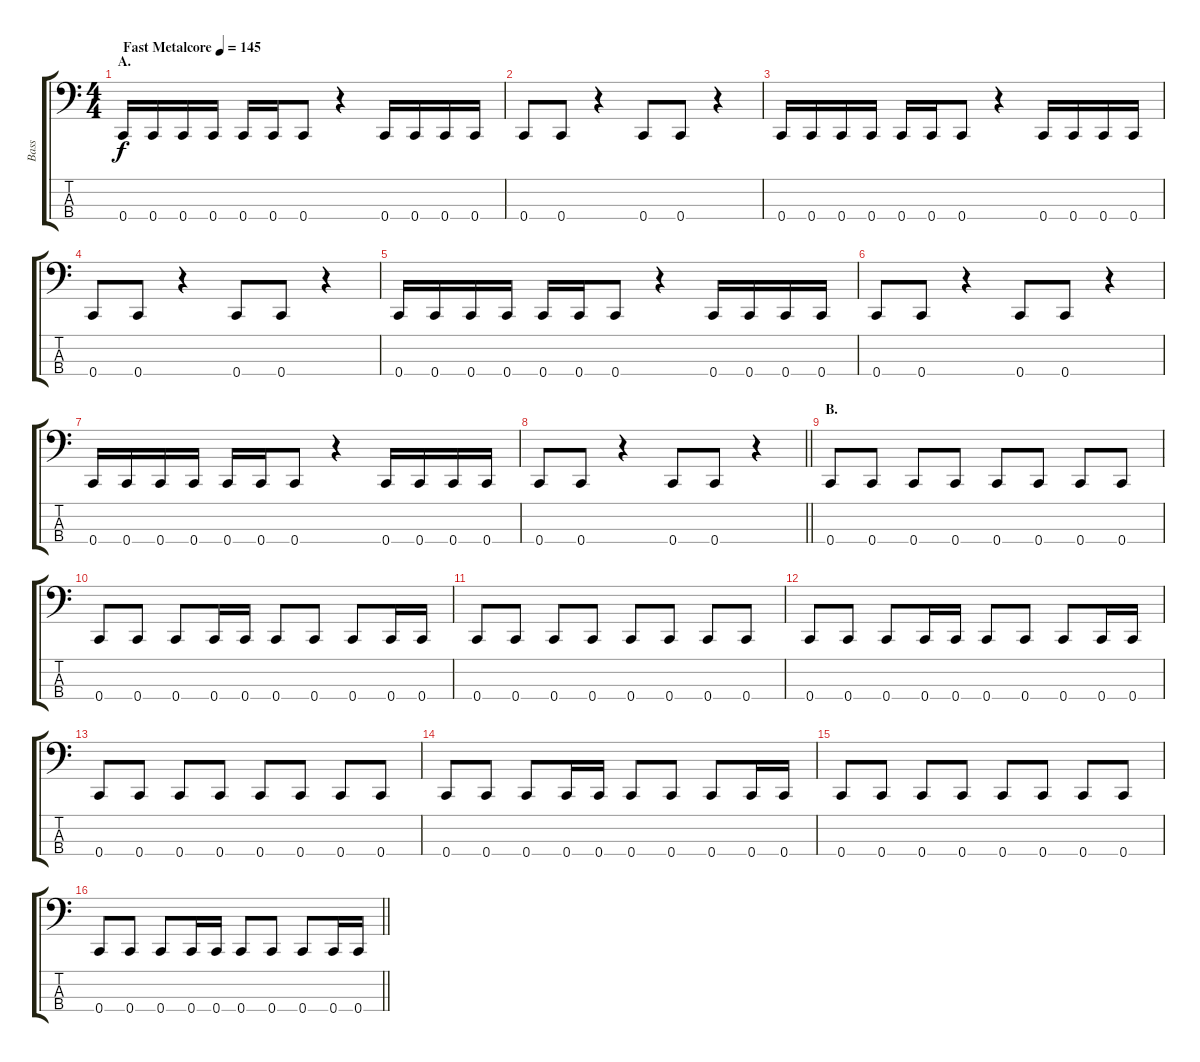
\track ("Bass" "Bass") {instrument electricbasspick}
\staff {score tabs}
\tuning (F2 C2 G1 C1) {hide}
\ts (4 4)
\section ("" "A.")
\tempo (145 "Fast Metalcore")
\clef f4
\ks c
0.4.16{dy f instrument electricbasspick} 0.4.16 0.4.16 0.4.16 0.4.16 0.4.16 0.4.8 r.4 0.4.16 0.4.16 0.4.16 0.4.16 |
0.4.8 0.4.8 r.4 0.4.8 0.4.8 r.4 |
0.4.16 0.4.16 0.4.16 0.4.16 0.4.16 0.4.16 0.4.8 r.4 0.4.16 0.4.16 0.4.16 0.4.16 |
0.4.8 0.4.8 r.4 0.4.8 0.4.8 r.4 |
0.4.16 0.4.16 0.4.16 0.4.16 0.4.16 0.4.16 0.4.8 r.4 0.4.16 0.4.16 0.4.16 0.4.16 |
0.4.8 0.4.8 r.4 0.4.8 0.4.8 r.4 |
0.4.16 0.4.16 0.4.16 0.4.16 0.4.16 0.4.16 0.4.8 r.4 0.4.16 0.4.16 0.4.16 0.4.16 |
\barLineRight lightlight
0.4.8 0.4.8 r.4 0.4.8 0.4.8 r.4 |
\section ("" "B.")
0.4.8 0.4.8 0.4.8 0.4.8 0.4.8 0.4.8 0.4.8 0.4.8 |
0.4.8 0.4.8 0.4.8 0.4.16 0.4.16 0.4.8 0.4.8 0.4.8 0.4.16 0.4.16 |
0.4.8 0.4.8 0.4.8 0.4.8 0.4.8 0.4.8 0.4.8 0.4.8 |
0.4.8 0.4.8 0.4.8 0.4.16 0.4.16 0.4.8 0.4.8 0.4.8 0.4.16 0.4.16 |
0.4.8 0.4.8 0.4.8 0.4.8 0.4.8 0.4.8 0.4.8 0.4.8 |
0.4.8 0.4.8 0.4.8 0.4.16 0.4.16 0.4.8 0.4.8 0.4.8 0.4.16 0.4.16 |
0.4.8 0.4.8 0.4.8 0.4.8 0.4.8 0.4.8 0.4.8 0.4.8 |
\barLineRight lightlight
0.4.8 0.4.8 0.4.8 0.4.16 0.4.16 0.4.8 0.4.8 0.4.8 0.4.16 0.4.16
